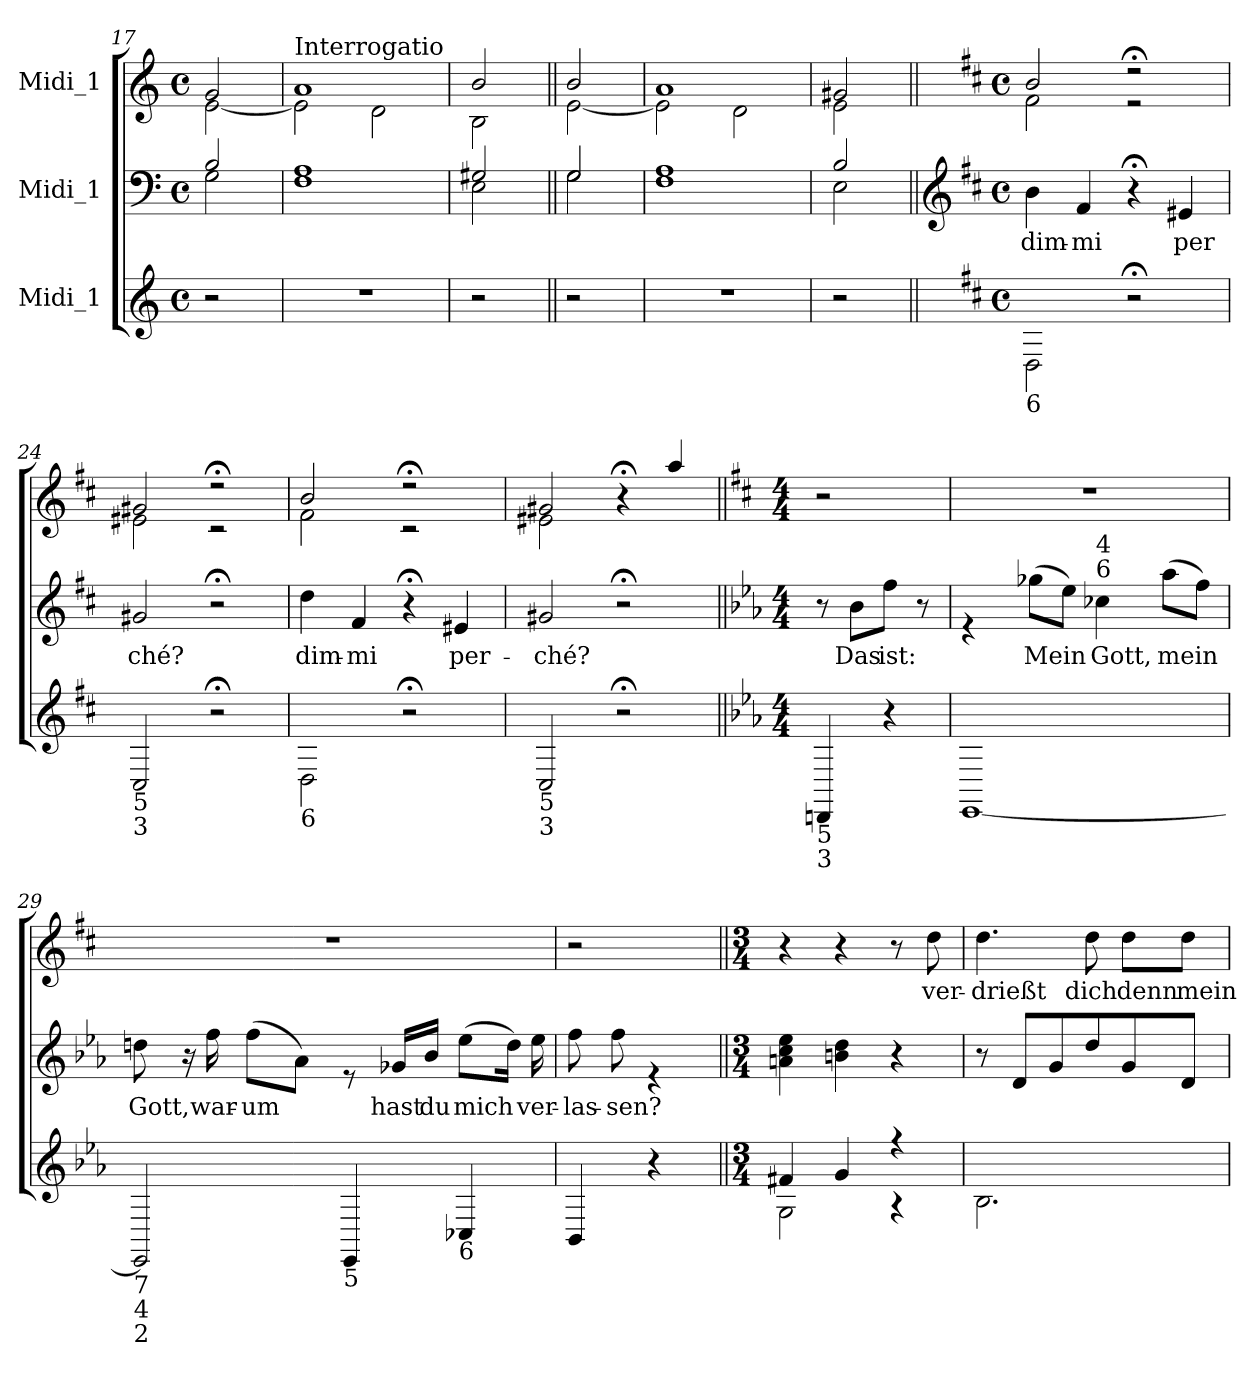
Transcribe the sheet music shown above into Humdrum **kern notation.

**kern	**kern	**text	**kern	**text
*part3	*part2	*part2	*part1	*part1
*staff3	*staff2	*staff2	*staff1	*staff1
*I"Midi_1	*I"Midi_1	*	*I"Midi_1	*
*clefG2	*clefF4	*	*clefG2	*
*k[]	*k[]	*	*k[]	*
*M4/4	*M4/4	*	*M4/4	*
*met(c)	*met(c)	*	*met(c)	*
=17	=17	=17	=17	=17
*	*^	*	*^	*
2r	2B/	2G\	.	2g/	[2e\	.
=18	=18	=18	=18	=18	=18	=18
!	!	!	!	!LO:TX:a:t=Interrogatio	!	!
1r	1A	1F	.	1a	2e\]	.
.	.	.	.	.	2d\	.
=19	=19	=19	=19	=19	=19	=19
2r	2G#X/	2E\	.	2b/	2B\	.
=20||	=20||	=20||	=20||	=20||	=20||	=20||
2r	2G/	2G\	.	2b/	[2e\	.
=21	=21	=21	=21	=21	=21	=21
1r	1A	1F	.	1a	2e\]	.
.	.	.	.	.	2d\	.
=22	=22	=22	=22	=22	=22	=22
2r	2B/	2E\	.	2g#X/	2e\	.
*	*v	*v	*	*	*	*
!!LO:PB:g=z	!!
=23||	=23||	=23||	=23||	=23||	=23||
*	*clefG2	*	*	*	*
*k[f#c#]	*k[f#c#]	*	*k[f#c#]	*	*
*D:	*D:	*	*D:	*	*
*M4/4	*M4/4	*	*M4/4	*	*
*met(c)	*met(c)	*	*met(c)	*	*
*	*^	*	*	*	*
!LO:TX:b:t=6	!	!	!	!	!	!
!	!	!	!LO:LY:b	!	!	!
*	*v	*v	*	*	*	*
2D\	4b\	dim-	2b/	2f#\	.
!	!	!LO:LY:b	!	!	!
.	4f#/	-mi	.	.	.
2r;<	4r;<	.	2r;<	2r	.
!	!	!LO:LY:b	!	!	!
.	4e#X/	per	.	.	.
=24	=24	=24	=24	=24	=24
!LO:TX:b:t=5	!	!	!	!	!
!LO:TX:b:t=3	!	!	!	!	!
!	!	!LO:LY:b	!	!	!
2C#/	2g#X/	ché?	2g#X/	2e#X\	.
2r;<	2r;<	.	2r;<	2r	.
=25	=25	=25	=25	=25	=25
!LO:TX:b:t=6	!	!	!	!	!
!	!	!LO:LY:b	!	!	!
2D\	4dd\	dim-	2b/	2f#\	.
!	!	!LO:LY:b	!	!	!
.	4f#/	-mi	.	.	.
2r;<	4r;<	.	2r;<	2r	.
!	!	!LO:LY:b	!	!	!
.	4e#X/	per-	.	.	.
=26	=26	=26	=26	=26	=26
!LO:TX:b:t=5	!	!	!	!	!
!LO:TX:b:t=3	!	!	!	!	!
!	!	!LO:LY:b	!	!	!
2C#/	2g#X/	-ché?	2g#X/	2e#X\	.
2r;<	2r;<	.	4r;<	2ryy	.
.	.	.	4aa/	.	.
*	*	*	*v	*v	*
!!LO:PB:g=z
=27||	=27||	=27||	=27||	=27||
*k[b-e-a-]	*k[b-e-a-]	*	*	*
*E-:	*E-:	*	*	*
*M4/4	*M4/4	*	*M4/4	*
*	*^	*	*	*
!LO:TX:b:t=5	!	!	!	!	!
!LO:TX:b:t=3	!	!	!	!	!
4DDni/	8r	8ryy	.	2r	.
!	!	!	!LO:LY:b	!	!
.	8b-\L	8ryy	Das	.	.
!	!	!	!LO:LY:b	!	!
4r	8ff\J	8ryy	ist:	.	.
.	8r	8ryy	.	.	.
=28	=28	=28	=28	=28	=28
[1EE-	4re	8ryy	.	1r	.
.	.	8ryy	.	.	.
!	!	!	!LO:LY:b	!	!
.	(>8gg-X\L	8ryy	Mein	.	.
.	8ee-\J)	8ryy	.	.	.
!	!LO:TX:a:t=6	!	!	!	!
!	!LO:TX:a:t=4	!	!	!	!
!	!	!	!LO:LY:b	!	!
.	4cc-X\	8ryy	Gott,	.	.
.	.	8ryy	.	.	.
!	!	!	!LO:LY:b	!	!
.	(>8aa-\L	8ryy	mein	.	.
.	8ff\J)	8ryy	.	.	.
=29	=29	=29	=29	=29	=29
!LO:TX:b:t=7	!	!	!	!	!
!LO:TX:b:t=4	!	!	!	!	!
!LO:TX:b:t=2	!	!	!	!	!
!	!	!	!LO:LY:b	!	!
2EE-/]	8ddni\	16ryy	Gott,	1r	.
.	.	16ryy	.	.	.
.	16r	16ryy	.	.	.
!	!	!	!LO:LY:b	!	!
.	16ff\	16ryy	war-	.	.
!	!	!	!LO:LY:b	!	!
.	(>8ff\L	16ryy	-um	.	.
.	.	16ryy	.	.	.
.	8a-\J)	16ryy	.	.	.
.	.	16ryy	.	.	.
!LO:TX:b:t=5	!	!	!	!	!
4EE-/	8re	16ryy	.	.	.
.	.	16ryy	.	.	.
!	!	!	!LO:LY:b	!	!
.	16g-X/LL	16ryy	hast	.	.
!	!	!	!LO:LY:b	!	!
.	16b-/JJ	16ryy	du	.	.
!LO:TX:b:t=6	!	!	!	!	!
!	!	!	!LO:LY:b	!	!
4C-X/	(>8ee-\L	16ryy	mich	.	.
.	.	16ryy	.	.	.
.	16dd\Jk)	16ryy	.	.	.
!	!	!	!LO:LY:b	!	!
.	16ee-\	16ryy	ver-	.	.
=30	=30	=30	=30	=30	=30
!	!	!	!LO:LY:b	!	!
4BB-/	8ff\	8ryy	-las-	2r	.
!	!	!	!LO:LY:b	!	!
.	8ff\	8ryy	-sen?	.	.
4r	4re	8ryy	.	.	.
.	.	8ryy	.	.	.
*	*v	*v	*	*	*
!!LO:PB:g=z
=31||	=31||	=31||	=31||	=31||
*M3/4	*M3/4	*	*M3/4	*
*^	*^	*	*	*
*	*	*	*^	*	*	*
4f#X/	2G\	4an\ 4cc\ 4ee-\	2.ryy	2.ryy	.	4r	.
4g/	.	4bn\ 4dd\	.	.	.	4r	.
4r	4r	4r	.	.	.	8r	.
!	!	!	!	!	!	!	!LO:LY:b
.	.	.	.	.	.	8dd\	ver-
=32	=32	=32	=32	=32	=32	=32	=32
!	!	!	!	!	!	!	!LO:LY:b
2.ryy	2.B-\	8r	2.ryy	2.ryy	.	4.dd\	-drießt
.	.	8d/L	.	.	.	.	.
.	.	8g/	.	.	.	.	.
!	!	!	!	!	!	!	!LO:LY:b
.	.	8dd/	.	.	.	8dd\	dich
!	!	!	!	!	!	!	!LO:LY:b
.	.	8g/	.	.	.	8dd\L	denn
!	!	!	!	!	!	!	!LO:LY:b
.	.	8d/J	.	.	.	8dd\J	mein
*v	*v	*	*	*	*	*	*
*	*v	*v	*v	*	*	*
=	=	=	=	=
*-	*-	*-	*-	*-
